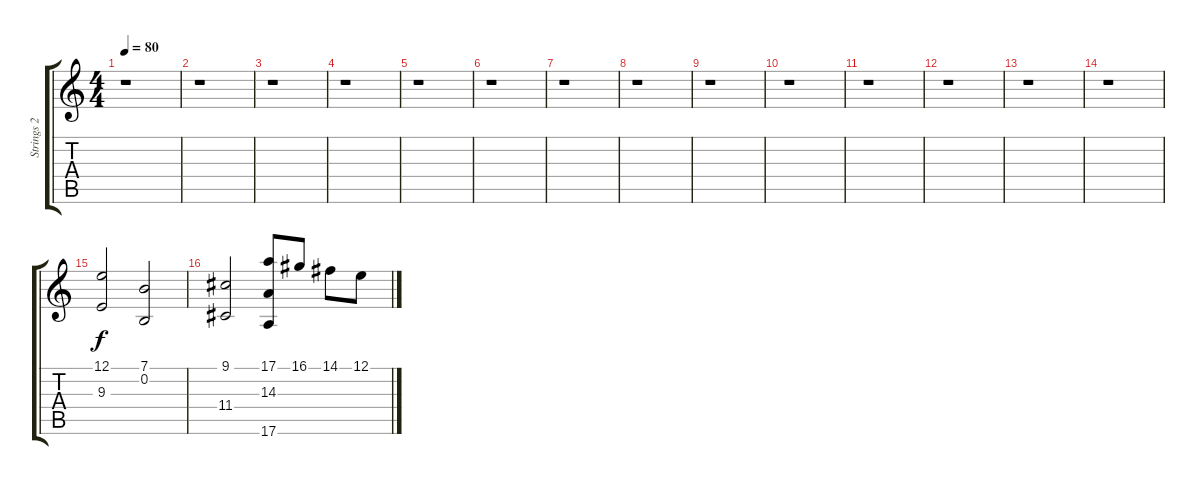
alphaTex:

\track ("Strings 2" "Strings 2") {instrument stringensemble2}
\staff {score tabs}
\tuning (E4 B3 G3 D3 A2 E2) {hide}
\ts (4 4)
\tempo 80
\clef g2
\ks c
r.1{dy f} |
r.1 |
r.1 |
r.1 |
r.1 |
r.1 |
r.1 |
r.1 |
r.1 |
r.1 |
r.1 |
r.1 |
r.1 |
r.1 |
(12.1 9.3).2 (7.1 0.2).2 |
(9.1 11.4).2 (17.1 14.3 17.6).8 16.1.8 14.1.8 12.1.8
